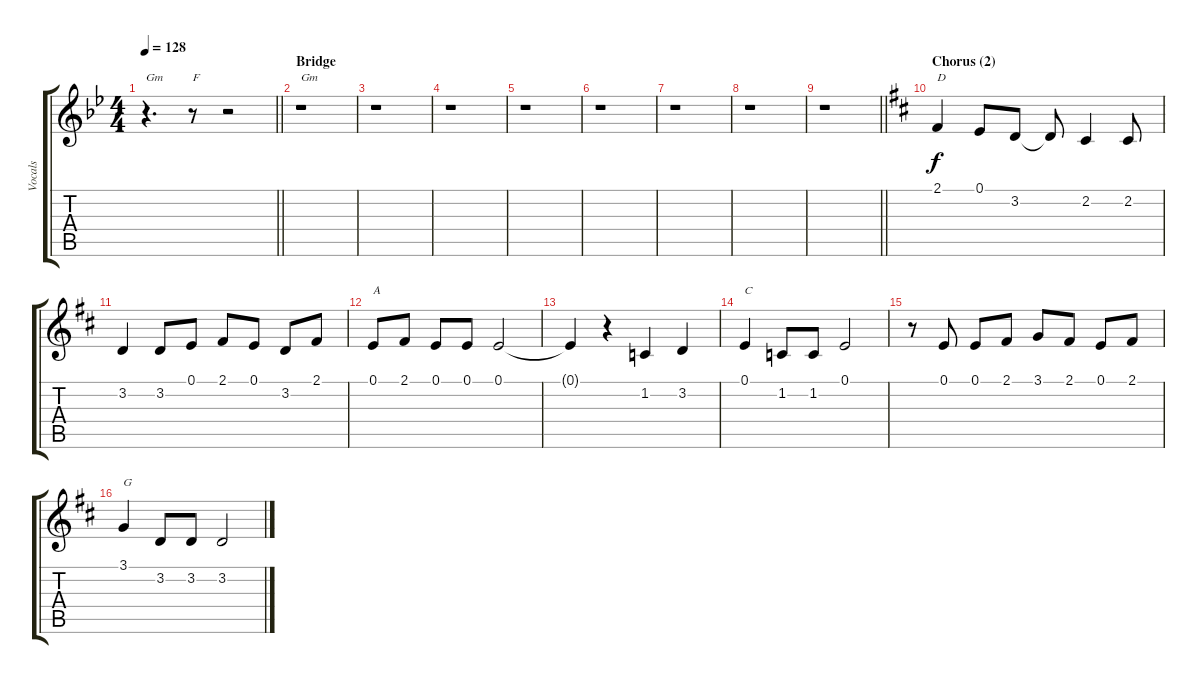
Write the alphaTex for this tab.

\track ("Vocals" "Vocals") {instrument sopranosax}
\staff {score tabs}
\tuning (E4 B3 G3 D3 A2 E2) {hide}
\ts (4 4)
\tempo 128
\clef g2
\barLineRight lightlight
\ks gminor
r.4{d txt "Gm" dy f} r.8{txt "F"} r.2 |
\section ("" "Bridge")
r.1{txt "Gm"} |
r.1 |
r.1 |
r.1 |
r.1 |
r.1 |
r.1 |
\barLineRight lightlight
r.1 |
\section ("" "Chorus (2)")
\ks d
2.1.4{txt "D"} 0.1.8 3.2.8 3.2{t}.8 2.2.4 2.2.8 |
3.2.4 3.2.8 0.1.8 2.1.8 0.1.8 3.2.8 2.1.8 |
0.1.8{txt "A"} 2.1.8 0.1.8 0.1.8 0.1.2 |
0.1{t}.4 r.4 1.2.4 3.2.4 |
0.1.4{txt "C"} 1.2.8 1.2.8 0.1.2 |
r.8 0.1.8 0.1.8 2.1.8 3.1.8 2.1.8 0.1.8 2.1.8 |
3.1.4{txt "G"} 3.2.8 3.2.8 3.2.2
